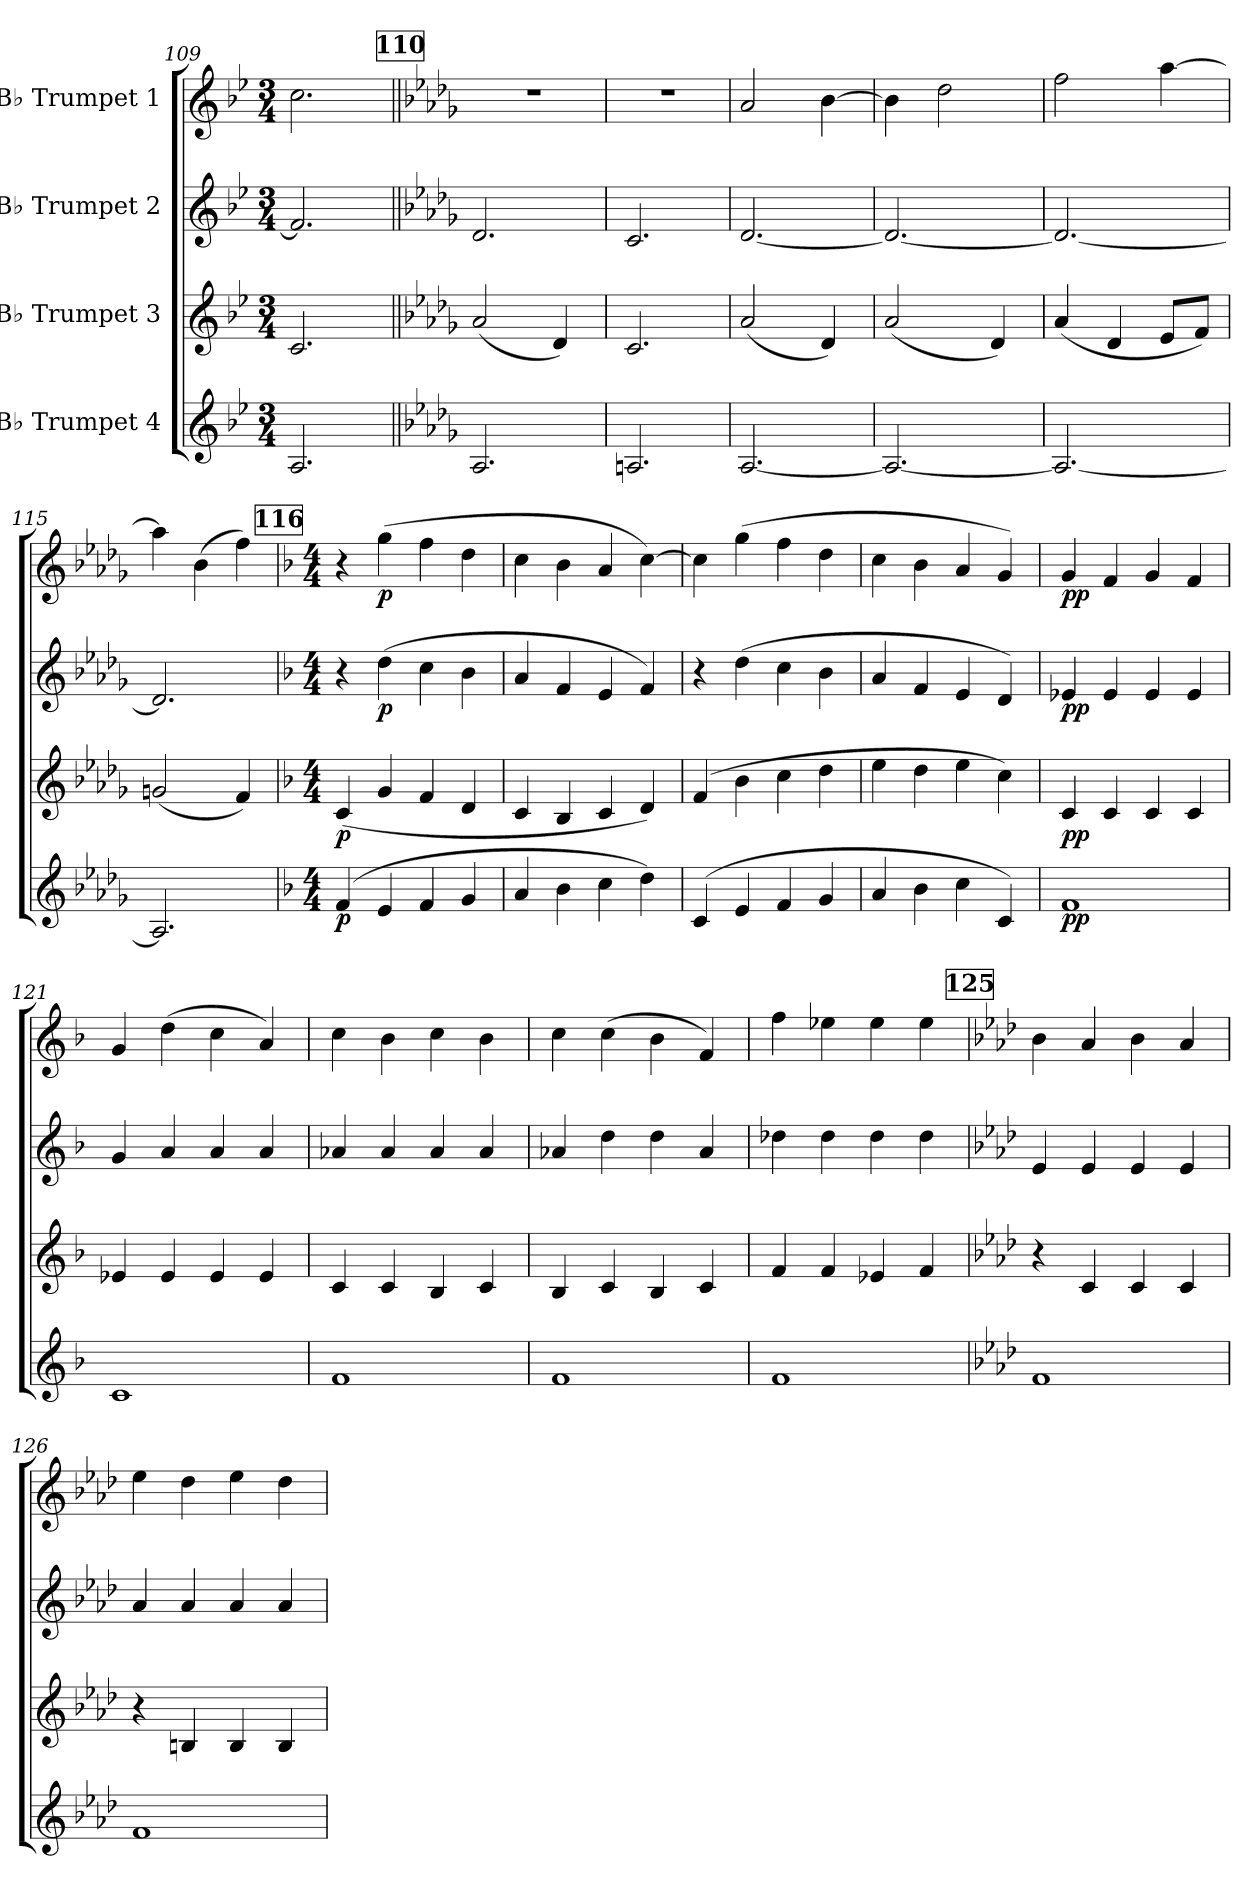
**kern	**dynam	**kern	**dynam	**kern	**dynam	**kern	**dynam
*part4	*part4	*part3	*part3	*part2	*part2	*part1	*part1
*staff4	*staff4	*staff3	*staff3	*staff2	*staff2	*staff1	*staff1
*I"B♭ Trumpet 4	*	*I"B♭ Trumpet 3	*	*I"B♭ Trumpet 2	*	*I"B♭ Trumpet 1	*
*clefG2	*	*clefG2	*	*clefG2	*	*clefG2	*
*ITrd1c2	*	*ITrd1c2	*	*ITrd1c2	*	*ITrd1c2	*
*k[b-e-a-d-]	*	*k[b-e-a-d-]	*	*k[b-e-a-d-]	*	*k[b-e-a-d-]	*
*M3/4	*	*M3/4	*	*M3/4	*	*M3/4	*
=109	=109	=109	=109	=109	=109	=109	=109
2.G/	.	2.B-/	.	2.e-/]	.	2.b-\	.
!!LO:LB:g=z
!!LO:REH:place=s1:a:B:fs=14:t=110
=110||	=110||	=110||	=110||	=110||	=110||	=110||	=110||
*k[b-e-a-d-g-c-f-]	*	*k[b-e-a-d-g-c-f-]	*	*k[b-e-a-d-g-c-f-]	*	*k[b-e-a-d-g-c-f-]	*
2.G-/	.	(2g-/	.	2.c-/	.	2.r	.
.	.	4c-/)	.	.	.	.	.
=111	=111	=111	=111	=111	=111	=111	=111
2.Gn/	.	2.B-/	.	2.B-/	.	2.r	.
=112	=112	=112	=112	=112	=112	=112	=112
[2.G-/	.	(2g-/	.	[2.c-/	.	2g-/	.
.	.	4c-/)	.	.	.	[4a-\	.
=113	=113	=113	=113	=113	=113	=113	=113
2.G-/_	.	(2g-/	.	2.c-/_	.	4a-\]	.
.	.	.	.	.	.	2cc-\	.
.	.	4c-/)	.	.	.	.	.
=114	=114	=114	=114	=114	=114	=114	=114
2.G-/_	.	(4g-/	.	2.c-/_	.	2ee-\	.
.	.	4c-/	.	.	.	.	.
.	.	8d-/L	.	.	.	[4gg-\	.
.	.	8e-/J)	.	.	.	.	.
=115	=115	=115	=115	=115	=115	=115	=115
2.G-/]	.	(2fn/	.	2.c-/]	.	4gg-\]	.
.	.	.	.	.	.	(4a-\	.
.	.	4e-/)	.	.	.	4ee-\)	.
!!LO:REH:place=s1:a:B:fs=14:t=116
=116	=116	=116	=116	=116	=116	=116	=116
*k[b-e-a-]	*	*k[b-e-a-]	*	*k[b-e-a-]	*	*k[b-e-a-]	*
*M4/4	*	*M4/4	*	*M4/4	*	*M4/4	*
!	!LO:DY:b	!	!LO:DY:b	!	!	!	!
(4e-/	p	(4B-/	p	4r	.	4r	.
!	!	!	!	!	!LO:DY:b	!	!LO:DY:b
4d/	.	4f/	.	(4cc\	p	(4ff\	p
4e-/	.	4e-/	.	4b-\	.	4ee-\	.
4f/	.	4c/	.	4a-\	.	4cc\	.
=117	=117	=117	=117	=117	=117	=117	=117
4g/	.	4B-/	.	4g/	.	4b-\	.
4a-\	.	4A-/	.	4e-/	.	4a-\	.
4b-\	.	4B-/	.	4d/	.	4g/	.
4cc\)	.	4c/)	.	4e-/)	.	[4b-\)	.
=118	=118	=118	=118	=118	=118	=118	=118
(4B-/	.	(4e-/	.	4r	.	4b-\]	.
4d/	.	4a-\	.	(4cc\	.	(4ff\	.
4e-/	.	4b-\	.	4b-\	.	4ee-\	.
4f/	.	4cc\	.	4a-\	.	4cc\	.
!!LO:LB:g=z
=119	=119	=119	=119	=119	=119	=119	=119
4g/	.	4dd\	.	4g/	.	4b-\	.
4a-\	.	4cc\	.	4e-/	.	4a-\	.
4b-\	.	4dd\	.	4d/	.	4g/	.
4B-/)	.	4b-\)	.	4c/)	.	4f/)	.
=120	=120	=120	=120	=120	=120	=120	=120
!	!LO:DY:b	!	!LO:DY:b	!	!LO:DY:b	!	!LO:DY:b
1e-	pp	4B-/	pp	4d-X/	pp	4f/	pp
.	.	4B-/	.	4d-/	.	4e-/	.
.	.	4B-/	.	4d-/	.	4f/	.
.	.	4B-/	.	4d-/	.	4e-/	.
=121	=121	=121	=121	=121	=121	=121	=121
1B-	.	4d-X/	.	4f/	.	4f/	.
.	.	4d-/	.	4g/	.	(4cc\	.
.	.	4d-/	.	4g/	.	4b-\	.
.	.	4d-/	.	4g/	.	4g/)	.
=122	=122	=122	=122	=122	=122	=122	=122
1e-	.	4B-/	.	4g-X/	.	4b-\	.
.	.	4B-/	.	4g-/	.	4a-\	.
.	.	4A-/	.	4g-/	.	4b-\	.
.	.	4B-/	.	4g-/	.	4a-\	.
=123	=123	=123	=123	=123	=123	=123	=123
1e-	.	4A-/	.	4g-X/	.	4b-\	.
.	.	4B-/	.	4cc\	.	(4b-\	.
.	.	4A-/	.	4cc\	.	4a-\	.
.	.	4B-/	.	4g-/	.	4e-/)	.
=124	=124	=124	=124	=124	=124	=124	=124
1e-	.	4e-/	.	4cc-X\	.	4ee-\	.
.	.	4e-/	.	4cc-\	.	4dd-X\	.
.	.	4d-X/	.	4cc-\	.	4dd-\	.
.	.	4e-/	.	4cc-\	.	4dd-\	.
!!LO:REH:place=s1:a:B:fs=14:t=125
=125	=125	=125	=125	=125	=125	=125	=125
*k[b-e-a-d-g-c-]	*	*k[b-e-a-d-g-c-]	*	*k[b-e-a-d-g-c-]	*	*k[b-e-a-d-g-c-]	*
1e-	.	4r	.	4d-/	.	4a-\	.
.	.	4B-/	.	4d-/	.	4g-/	.
.	.	4B-/	.	4d-/	.	4a-\	.
.	.	4B-/	.	4d-/	.	4g-/	.
!!LO:PB:g=z
=126	=126	=126	=126	=126	=126	=126	=126
1e-	.	4r	.	4g-/	.	4dd-\	.
.	.	4An/	.	4g-/	.	4cc-\	.
.	.	4A/	.	4g-/	.	4dd-\	.
.	.	4A/	.	4g-/	.	4cc-\	.
=	=	=	=	=	=	=	=
*-	*-	*-	*-	*-	*-	*-	*-
